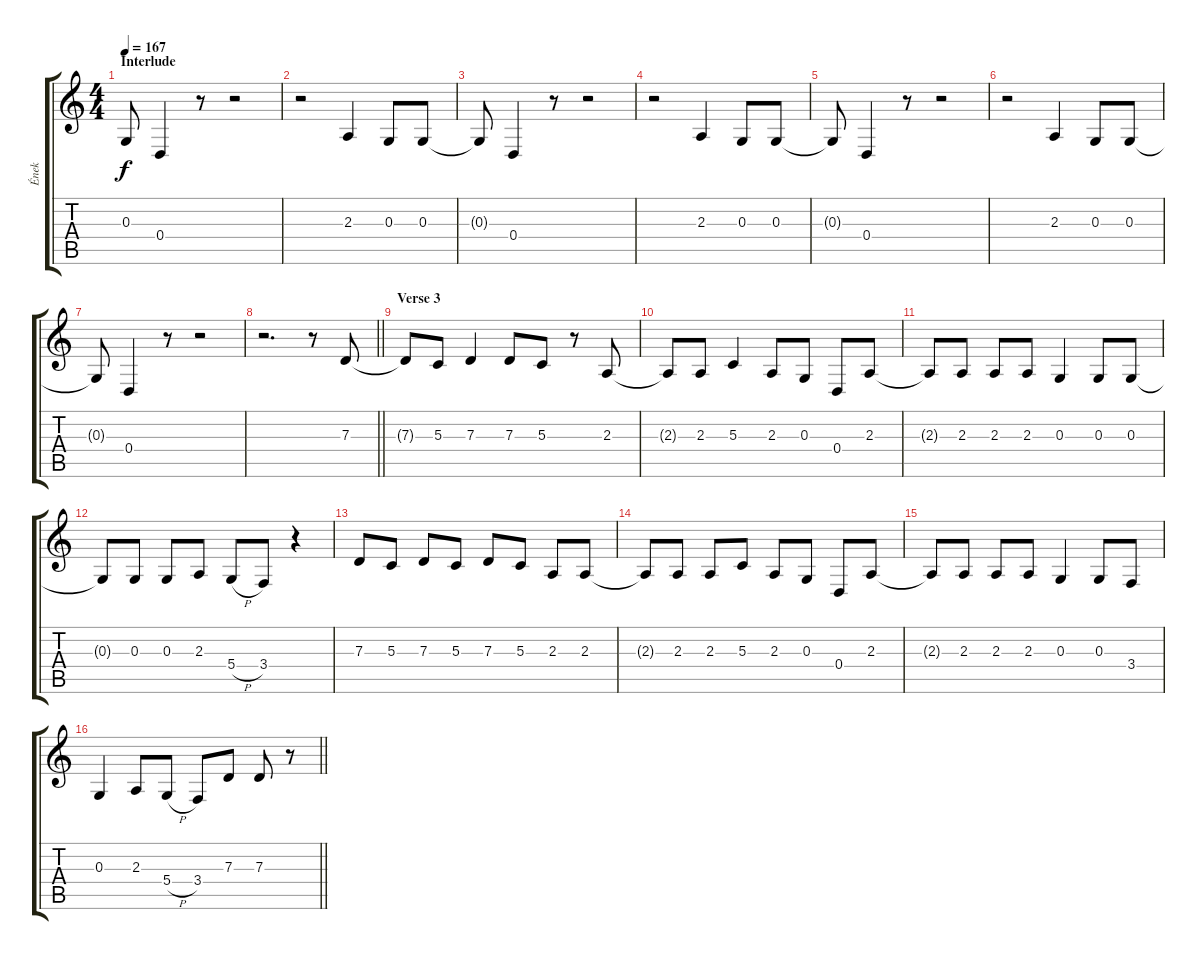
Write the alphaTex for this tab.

\track ("Ének" "Ének") {instrument altosax}
\staff {score tabs}
\tuning (E4 B3 G3 D3 A2 E2) {hide}
\ts (4 4)
\section ("" "Interlude")
\tempo 167
\clef g2
\ks c
0.3{t}.8{dy f} 0.4.4 r.8 r.2 |
r.2 2.3.4 0.3.8 0.3.8 |
0.3{t}.8 0.4.4 r.8 r.2 |
r.2 2.3.4 0.3.8 0.3.8 |
0.3{t}.8 0.4.4 r.8 r.2 |
r.2 2.3.4 0.3.8 0.3.8 |
0.3{t}.8 0.4.4 r.8 r.2 |
\barLineRight lightlight
r.2{d} r.8 7.3.8 |
\section ("" "Verse 3")
7.3{t}.8 5.3.8 7.3.4 7.3.8 5.3.8 r.8 2.3.8 |
2.3{t}.8 2.3.8 5.3.4 2.3.8 0.3.8 0.4.8 2.3.8 |
2.3{t}.8 2.3.8 2.3.8 2.3.8 0.3.4 0.3.8 0.3.8 |
0.3{t}.8 0.3.8 0.3.8 2.3.8 5.4{h}.8 3.4.8 r.4 |
7.3.8 5.3.8 7.3.8 5.3.8 7.3.8 5.3.8 2.3.8 2.3.8 |
2.3{t}.8 2.3.8 2.3.8 5.3.8 2.3.8 0.3.8 0.4.8 2.3.8 |
2.3{t}.8 2.3.8 2.3.8 2.3.8 0.3.4 0.3.8 3.4.8 |
\barLineRight lightlight
0.3.4 2.3.8 5.4{h}.8 3.4.8 7.3.8 7.3.8 r.8
